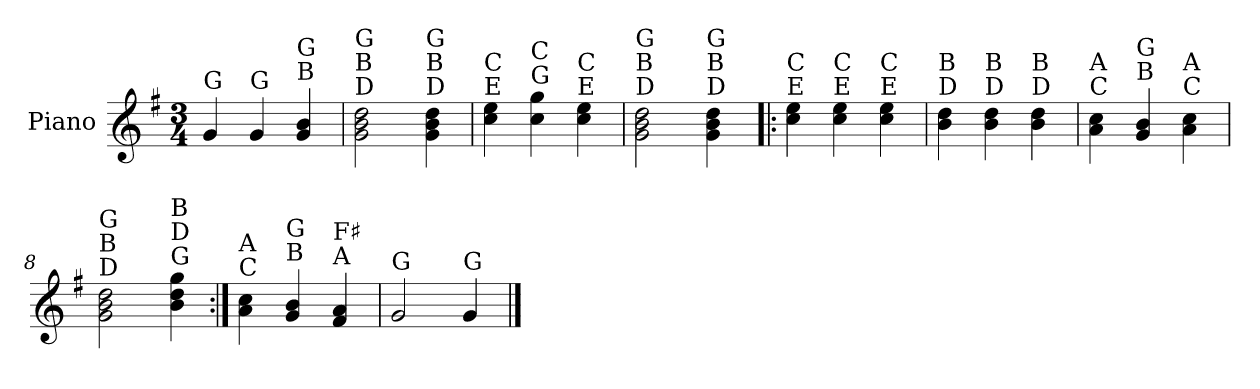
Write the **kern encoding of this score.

**kern
*part1
*staff1
*I"Piano
*I'Pno.
*clefG2
*k[f#]
*M3/4
=1
!LO:TX:a:t=G
4g/
!LO:TX:a:t=G
4g/
!LO:TX:a:t=B
!LO:TX:a:t=G
4g/ 4b/
=2
!LO:TX:a:t=D
!LO:TX:a:t=B
!LO:TX:a:t=G
2g\ 2b\ 2dd\
!LO:TX:a:t=D
!LO:TX:a:t=B
!LO:TX:a:t=G
4g\ 4b\ 4dd\
=3
!LO:TX:a:t=E
!LO:TX:a:t=C
4cc\ 4ee\
!LO:TX:a:t=G
!LO:TX:a:t=C
4cc\ 4gg\
!LO:TX:a:t=E
!LO:TX:a:t=C
4cc\ 4ee\
=4
!LO:TX:a:t=D
!LO:TX:a:t=B
!LO:TX:a:t=G
2g\ 2b\ 2dd\
!LO:TX:a:t=D
!LO:TX:a:t=B
!LO:TX:a:t=G
4g\ 4b\ 4dd\
!!LO:LB:g=z
=5!|:
!LO:TX:a:t=E
!LO:TX:a:t=C
4cc\ 4ee\
!LO:TX:a:t=E
!LO:TX:a:t=C
4cc\ 4ee\
!LO:TX:a:t=E
!LO:TX:a:t=C
4cc\ 4ee\
=6
!LO:TX:a:t=D
!LO:TX:a:t=B
4b\ 4dd\
!LO:TX:a:t=D
!LO:TX:a:t=B
4b\ 4dd\
!LO:TX:a:t=D
!LO:TX:a:t=B
4b\ 4dd\
=7
!LO:TX:a:t=C
!LO:TX:a:t=A
4a\ 4cc\
!LO:TX:a:t=B
!LO:TX:a:t=G
4g/ 4b/
!LO:TX:a:t=C
!LO:TX:a:t=A
4a\ 4cc\
=8
!LO:TX:a:t=D
!LO:TX:a:t=B
!LO:TX:a:t=G
2g\ 2b\ 2dd\
!LO:TX:a:t=G
!LO:TX:a:t=D
!LO:TX:a:t=B
4b\ 4dd\ 4gg\
=9:|!
!LO:TX:a:t=C
!LO:TX:a:t=A
4a\ 4cc\
!LO:TX:a:t=B
!LO:TX:a:t=G
4g/ 4b/
!LO:TX:a:t=A
!LO:TX:a:t=F♯
4f#/ 4a/
=10
!LO:TX:a:t=G
2g/
!LO:TX:a:t=G
4g/
==
*-
